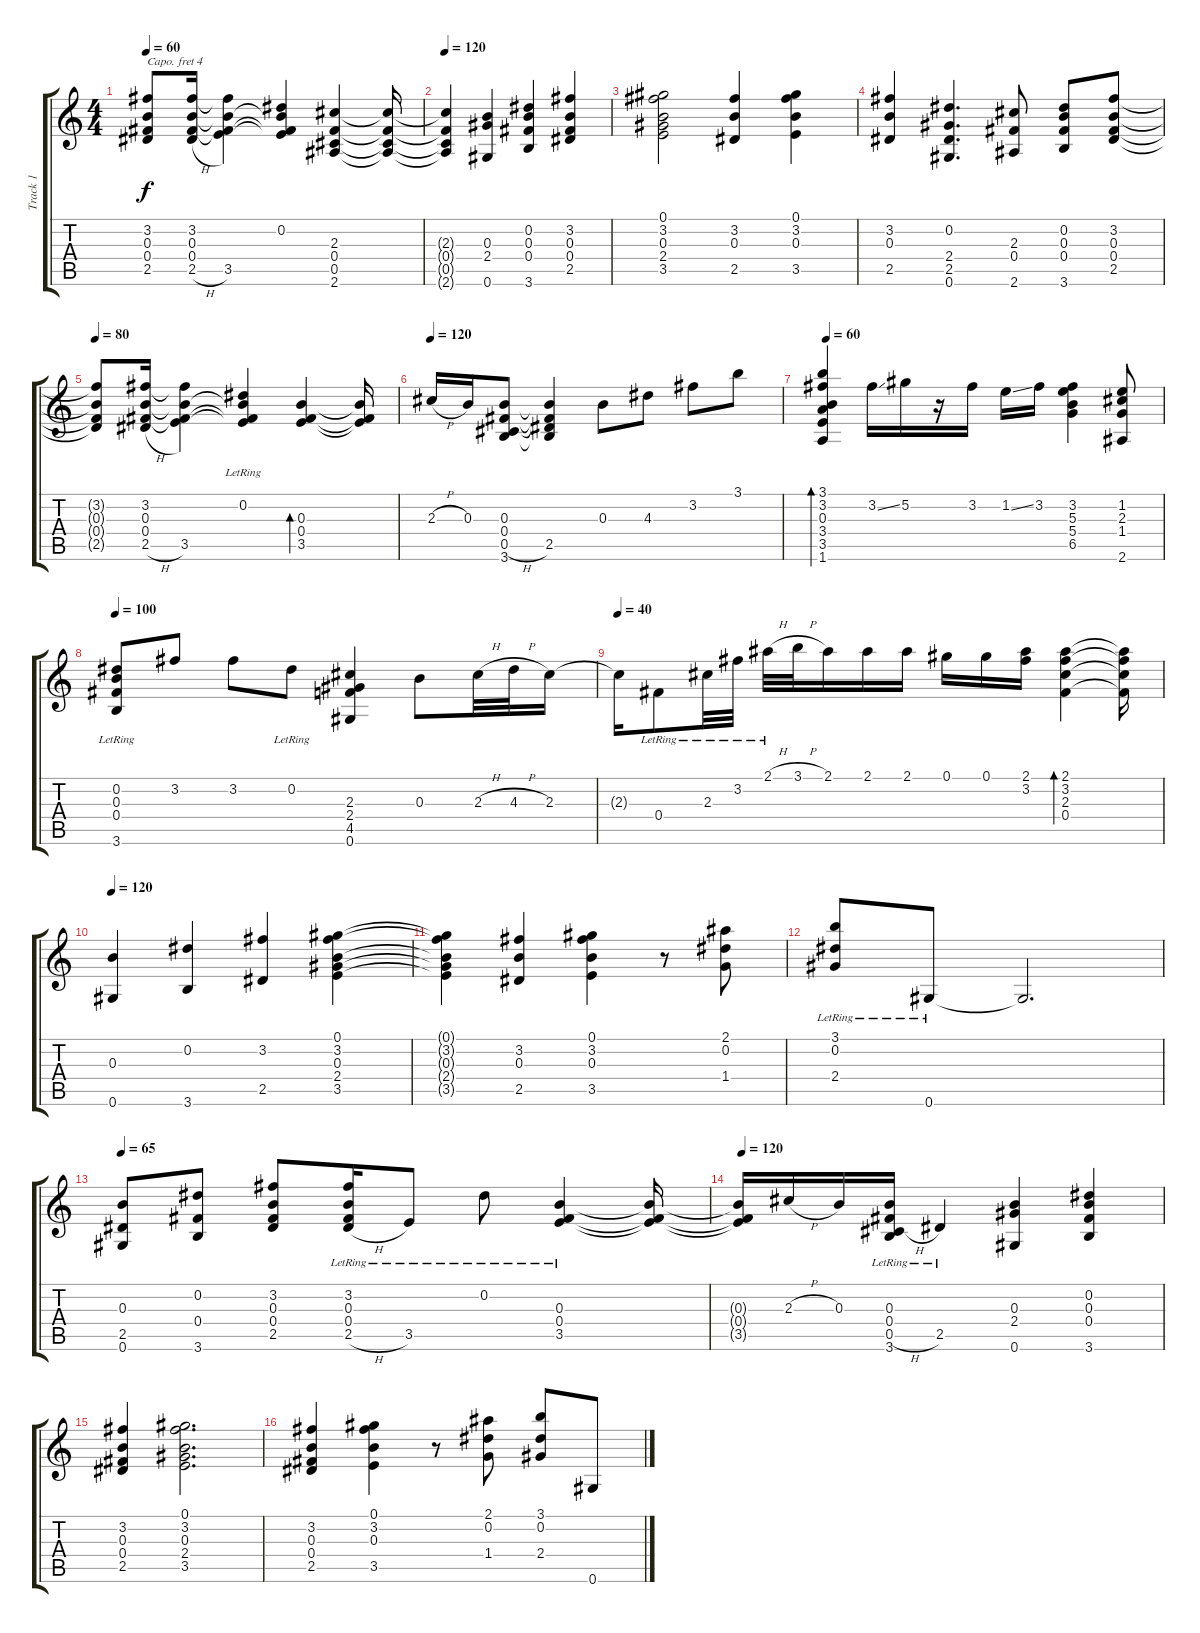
\track ("Track 1" "Track 1") {instrument acousticguitarsteel}
\staff {score tabs}
\capo 4
\tuning (E4 B3 G3 D3 A2 E2) {hide}
\ts (4 4)
\tempo 60
\clef g2
\ks c
(3.2{t} 0.3{t} 0.4{t} 2.5{t}).8{dy f} (3.2 0.3 0.4 2.5{h}).16 (3.2{t} 0.3{t} 0.4{t} 3.5).4 (0.2 0.3{t} 0.4{t} 3.5{t}).4 (2.3 0.4 0.5 2.6).4 (2.3{t} 0.4{t} 0.5{t} 2.6{t}).16 |
\tempo 120
(2.3{t} 0.4{t} 0.5{t} 2.6{t}).4 (0.3 2.4 0.6).4 (0.2 0.3 0.4 3.6).4 (3.2 0.3 0.4 2.5).4 |
(0.1 3.2 0.3 2.4 3.5).2 (3.2 0.3 2.5).4 (0.1 3.2 0.3 3.5).4 |
(3.2 0.3 2.5).4 (0.2 2.4 2.5 0.6).4{d} (2.3 0.4 2.6).8 (0.2 0.3 0.4 3.6).8 (3.2 0.3 0.4 2.5).8 |
\tempo 80
(3.2{t} 0.3{t} 0.4{t} 2.5{t}).8 (3.2 0.3 0.4 2.5{h}).16 (3.2{t} 0.3{t} 0.4{t} 3.5).4 (0.2{lr} 0.3{t} 0.4{t} 3.5{t}).4 (0.3 0.4 3.5).4{bd 240} (0.3{t} 0.4{t} 3.5{t}).16 |
\tempo 120
2.3{h}.16 0.3.16 (0.3 0.4 0.5{h} 3.6).8 (0.3{t} 0.4{t} 2.5 3.6{t}).4 0.3.8 4.3.8 3.2.8 3.1.8 |
\tempo 60
(3.1 3.2 0.3 3.4 3.5 1.6).4{bd 240} 3.2{ss}.16 5.2.16 r.16 3.2.16 1.2{ss}.16 3.2.16 (3.2 5.3 5.4 6.5).4 (1.2 2.3 1.4 2.6).8 |
\tempo 100
(0.2{lr} 0.3{lr} 0.4{lr} 3.6{lr}).8 3.2.8 3.2.8 0.2{lr}.8 (2.3 2.4 4.5 0.6).4 0.3.8 2.3{h}.32 4.3{h}.32 2.3.16 |
\tempo 40
2.3{t}.16 0.4{lr}.8 2.3{lr}.32 3.2{lr}.32 2.1{h lr}.32 3.1{h}.32 2.1.16 2.1.16 2.1.16 0.1.16 0.1.16 (2.1 3.2).16 (2.1 3.2 2.3 0.4).4{bd 240} (2.1{t} 3.2{t} 2.3{t} 0.4{t}).16 |
\tempo 120
(0.3 0.6).4 (0.2 3.6).4 (3.2 2.5).4 (0.1 3.2 0.3 2.4 3.5).4 |
(0.1{t} 3.2{t} 0.3{t} 2.4{t} 3.5{t}).4 (3.2 0.3 2.5).4 (0.1 3.2 0.3 3.5).4 r.8 (2.1 0.2 1.4).8 |
(3.1{lr} 0.2{lr} 2.4{lr}).8 0.6{lr}.8 0.6{t}.2{d} |
\tempo 65
(0.3 2.5 0.6).8 (0.2 0.4 3.6).8 (3.2 0.3 0.4 2.5).8 (3.2{lr} 0.3{lr} 0.4{lr} 2.5{h lr}).16 3.5{lr}.8 0.2{lr}.8 (0.3{lr} 0.4{lr} 3.5{lr}).4 (0.3{t} 0.4{t} 3.5{t}).16 |
\tempo 120
(0.3{t} 0.4{t} 3.5{t}).16 2.3{h}.16 0.3.16 (0.3{lr} 0.4{lr} 0.5{h lr} 3.6).16 2.5{lr}.4 (0.3 2.4 0.6).4 (0.2 0.3 0.4 3.6).4 |
(3.2 0.3 0.4 2.5).4 (0.1 3.2 0.3 2.4 3.5).2{d} |
(3.2 0.3 0.4 2.5).4 (0.1 3.2 0.3 3.5).4 r.8 (2.1 0.2 1.4).8 (3.1 0.2 2.4).8 0.6.8
